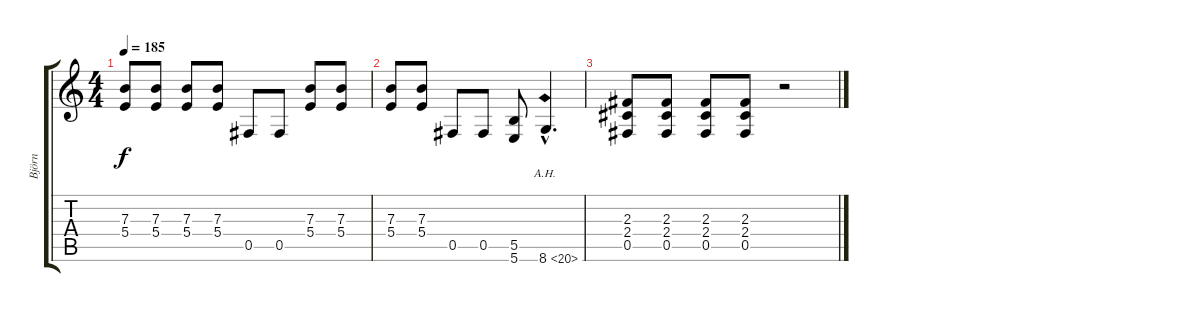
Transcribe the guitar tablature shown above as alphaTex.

\track ("Björn" "Björn") {instrument distortionguitar}
\staff {score tabs}
\tuning (Db4 Ab3 E3 B2 Gb2 B1) {hide}
\ts (4 4)
\tempo 185
\clef g2
\ks c
(7.3 5.4).8{dy f} (7.3 5.4).8 (7.3 5.4).8 (7.3 5.4).8 0.5.8 0.5.8 (7.3 5.4).8 (7.3 5.4).8 |
(7.3 5.4).8 (7.3 5.4).8 0.5.8 0.5.8 (5.5 5.6).8 8.6{ah 12 hac}.4{d instrument guitarharmonics} |
(2.3 2.4 0.5).8{instrument distortionguitar} (2.3 2.4 0.5).8 (2.3 2.4 0.5).8 (2.3 2.4 0.5).8 r.2
